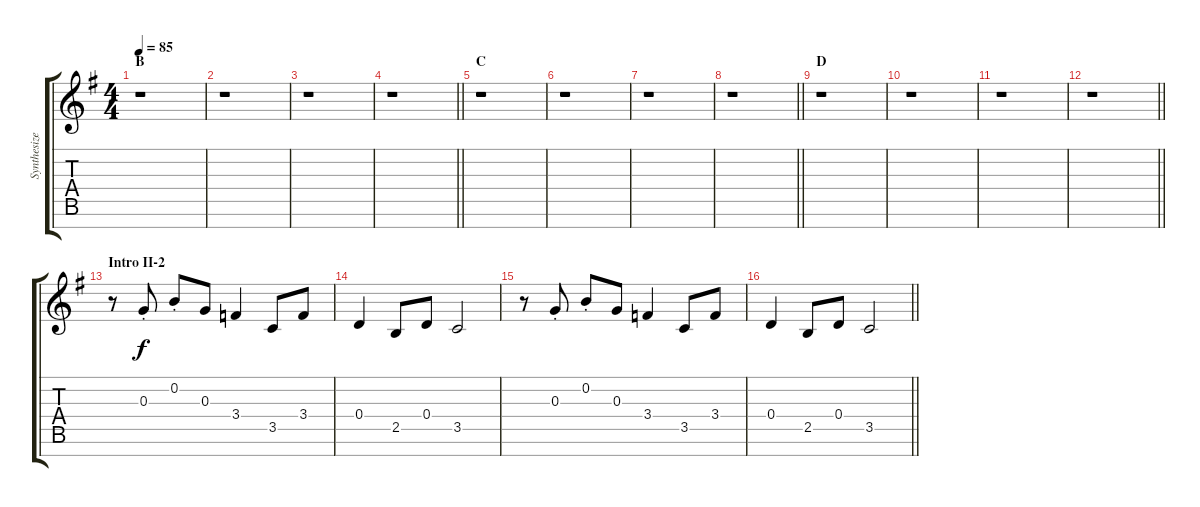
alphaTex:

\track ("Synthesizer II" "Synthesize") {instrument lead2sawtooth}
\staff {score tabs}
\tuning (E5 B4 G4 D4 A3 E3 B2) {hide}
\ts (4 4)
\section ("" "B")
\tempo 85
\clef g2
\ks g
r.1{dy f} |
r.1 |
r.1 |
\barLineRight lightlight
r.1 |
\section ("" "C")
r.1 |
r.1 |
r.1 |
\barLineRight lightlight
r.1 |
\section ("" "D")
r.1 |
r.1 |
r.1 |
\barLineRight lightlight
r.1 |
\section ("" "Intro II-2")
r.8 0.3{st}.8 0.2{st}.8 0.3.8 3.4.4 3.5.8 3.4.8 |
0.4.4 2.5.8 0.4.8 3.5.2 |
r.8 0.3{st}.8 0.2{st}.8 0.3.8 3.4.4 3.5.8 3.4.8 |
\barLineRight lightlight
0.4.4 2.5.8 0.4.8 3.5.2
